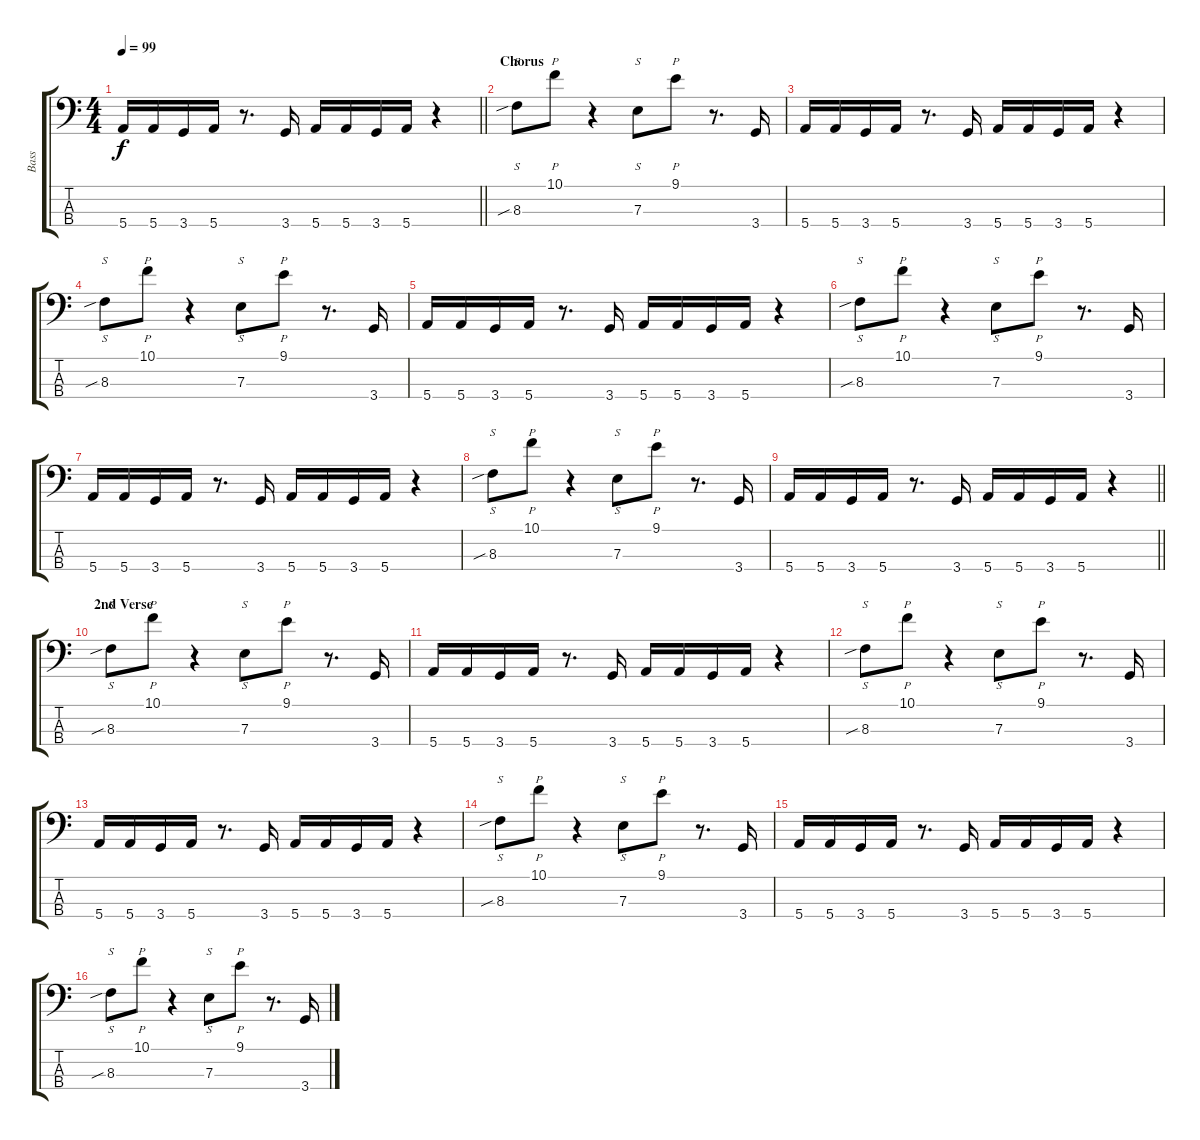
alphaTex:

\track ("Bass" "Bass") {instrument slapbass1}
\staff {score tabs}
\tuning (G2 D2 A1 E1) {hide}
\ts (4 4)
\tempo 99
\clef f4
\barLineRight lightlight
\ks c
5.4.16{dy f} 5.4.16 3.4.16 5.4.16 r.8{d} 3.4.16 5.4.16 5.4.16 3.4.16 5.4.16 r.4 |
\section ("" "Chorus")
8.3{sib}.8{s} 10.1.8{p} r.4 7.3.8{s} 9.1.8{p} r.8{d} 3.4.16 |
5.4.16 5.4.16 3.4.16 5.4.16 r.8{d} 3.4.16 5.4.16 5.4.16 3.4.16 5.4.16 r.4 |
8.3{sib}.8{s} 10.1.8{p} r.4 7.3.8{s} 9.1.8{p} r.8{d} 3.4.16 |
5.4.16 5.4.16 3.4.16 5.4.16 r.8{d} 3.4.16 5.4.16 5.4.16 3.4.16 5.4.16 r.4 |
8.3{sib}.8{s} 10.1.8{p} r.4 7.3.8{s} 9.1.8{p} r.8{d} 3.4.16 |
5.4.16 5.4.16 3.4.16 5.4.16 r.8{d} 3.4.16 5.4.16 5.4.16 3.4.16 5.4.16 r.4 |
8.3{sib}.8{s} 10.1.8{p} r.4 7.3.8{s} 9.1.8{p} r.8{d} 3.4.16 |
\barLineRight lightlight
5.4.16 5.4.16 3.4.16 5.4.16 r.8{d} 3.4.16 5.4.16 5.4.16 3.4.16 5.4.16 r.4 |
\section ("" "2nd Verse")
8.3{sib}.8{s} 10.1.8{p} r.4 7.3.8{s} 9.1.8{p} r.8{d} 3.4.16 |
5.4.16 5.4.16 3.4.16 5.4.16 r.8{d} 3.4.16 5.4.16 5.4.16 3.4.16 5.4.16 r.4 |
8.3{sib}.8{s} 10.1.8{p} r.4 7.3.8{s} 9.1.8{p} r.8{d} 3.4.16 |
5.4.16 5.4.16 3.4.16 5.4.16 r.8{d} 3.4.16 5.4.16 5.4.16 3.4.16 5.4.16 r.4 |
8.3{sib}.8{s} 10.1.8{p} r.4 7.3.8{s} 9.1.8{p} r.8{d} 3.4.16 |
5.4.16 5.4.16 3.4.16 5.4.16 r.8{d} 3.4.16 5.4.16 5.4.16 3.4.16 5.4.16 r.4 |
8.3{sib}.8{s} 10.1.8{p} r.4 7.3.8{s} 9.1.8{p} r.8{d} 3.4.16
